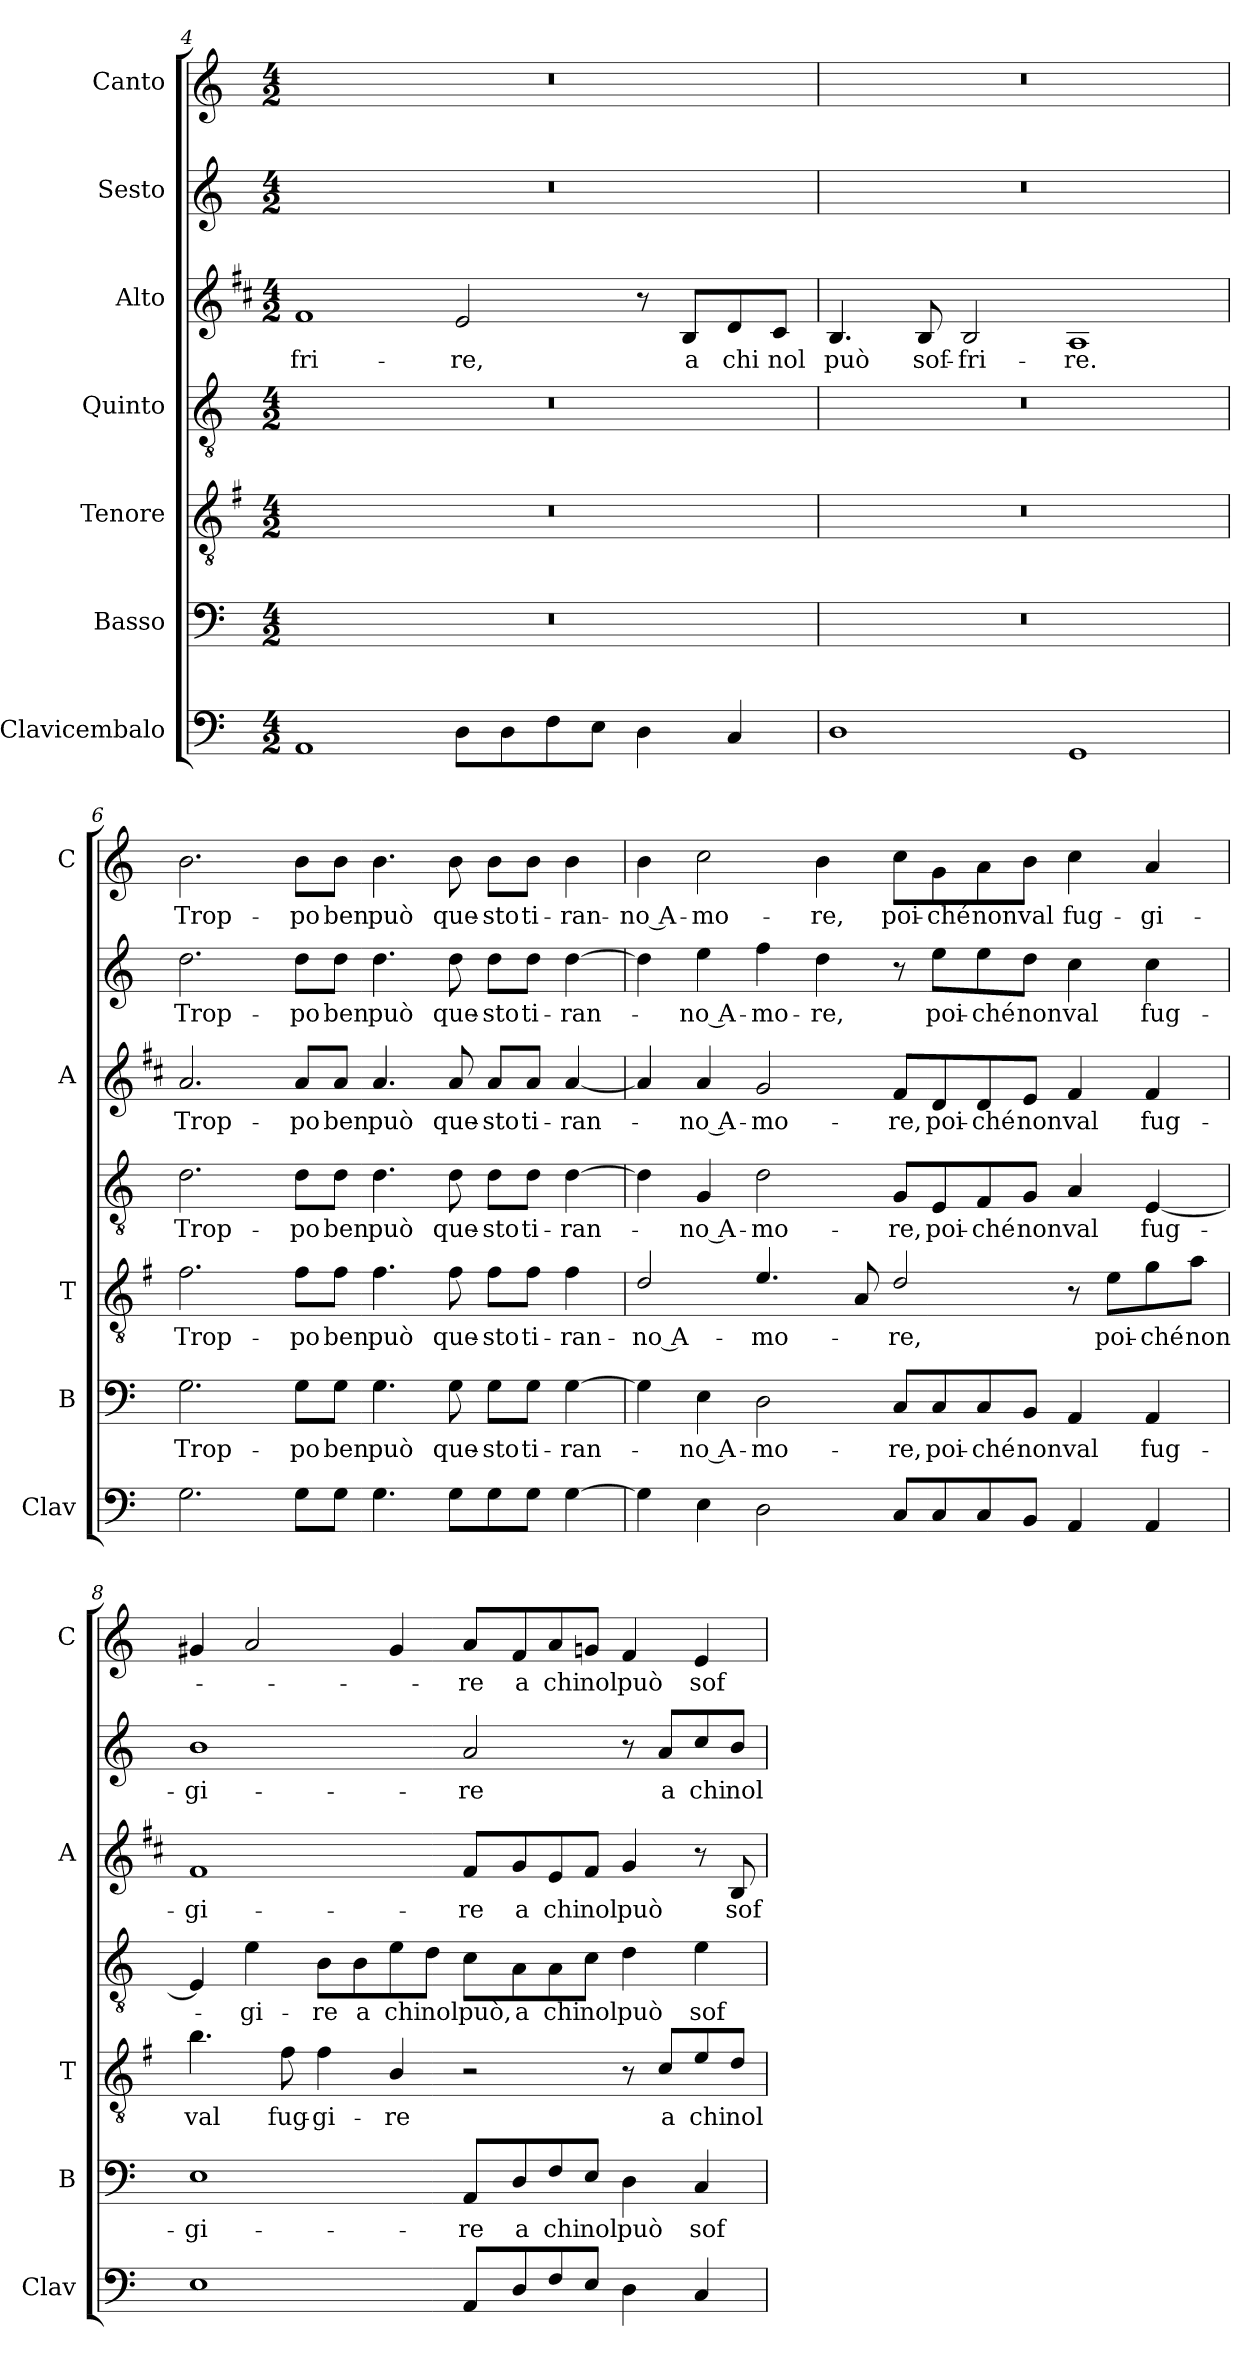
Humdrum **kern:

**kern	**kern	**text	**kern	**text	**kern	**text	**kern	**text	**kern	**text	**kern	**text
*part7	*part6	*part6	*part5	*part5	*part4	*part4	*part3	*part3	*part2	*part2	*part1	*part1
*staff7	*staff6	*staff6	*staff5	*staff5	*staff4	*staff4	*staff3	*staff3	*staff2	*staff2	*staff1	*staff1
*I"Clavicembalo	*I"Basso	*	*I"Tenore	*	*I"Quinto	*	*I"Alto	*	*I"Sesto	*	*I"Canto	*
*I'Clav	*I'B	*	*I'T	*	*	*	*I'A	*	*	*	*I'C	*
*clefF4	*clefF4	*	*clefGv2	*	*clefGv2	*	*clefG2	*	*clefG2	*	*clefG2	*
*	*	*	*ITrd4c7	*	*	*	*ITrd1c2	*	*	*	*	*
*k[]	*k[]	*	*k[]	*	*k[]	*	*k[]	*	*k[]	*	*k[]	*
*C:	*C:	*	*C:	*	*C:	*	*C:	*	*C:	*	*C:	*
*M4/2	*M4/2	*	*M4/2	*	*M4/2	*	*M4/2	*	*M4/2	*	*M4/2	*
=4	=4	=4	=4	=4	=4	=4	=4	=4	=4	=4	=4	=4
!	!	!	!	!	!	!	!	!LO:LY:b	!	!	!	!
1AA	0r	.	0r	.	0r	.	1e	-fri-	0r	.	0r	.
!	!	!	!	!	!	!	!	!LO:LY:b	!	!	!	!
8D\L	.	.	.	.	.	.	2d/	-re,	.	.	.	.
8D\	.	.	.	.	.	.	.	.	.	.	.	.
8F\	.	.	.	.	.	.	.	.	.	.	.	.
8E\J	.	.	.	.	.	.	.	.	.	.	.	.
4D\	.	.	.	.	.	.	8r	.	.	.	.	.
!	!	!	!	!	!	!	!	!LO:LY:b	!	!	!	!
.	.	.	.	.	.	.	8A/L	a	.	.	.	.
!	!	!	!	!	!	!	!	!LO:LY:b	!	!	!	!
4C/	.	.	.	.	.	.	8c/	chi	.	.	.	.
!	!	!	!	!	!	!	!	!LO:LY:b	!	!	!	!
.	.	.	.	.	.	.	8B/J	nol	.	.	.	.
=5	=5	=5	=5	=5	=5	=5	=5	=5	=5	=5	=5	=5
!	!	!	!	!	!	!	!	!LO:LY:b	!	!	!	!
1D	0r	.	0r	.	0r	.	4.A/	può	0r	.	0r	.
!	!	!	!	!	!	!	!	!LO:LY:b	!	!	!	!
.	.	.	.	.	.	.	8A/	sof-	.	.	.	.
!	!	!	!	!	!	!	!	!LO:LY:b	!	!	!	!
.	.	.	.	.	.	.	2A/	-fri-	.	.	.	.
!	!	!	!	!	!	!	!	!LO:LY:b	!	!	!	!
1GG	.	.	.	.	.	.	1G	-re.	.	.	.	.
!!LO:PB:g=z
=6	=6	=6	=6	=6	=6	=6	=6	=6	=6	=6	=6	=6
!	!	!LO:LY:b	!	!LO:LY:b	!	!LO:LY:b	!	!LO:LY:b	!	!LO:LY:b	!	!LO:LY:b
2.G\	2.G\	Trop-	2.B\	Trop-	2.d\	Trop-	2.g/	Trop-	2.dd\	Trop-	2.b\	Trop-
!	!	!LO:LY:b	!	!LO:LY:b	!	!LO:LY:b	!	!LO:LY:b	!	!LO:LY:b	!	!LO:LY:b
8G\L	8G\L	-po	8B\L	-po	8d\L	-po	8g/L	-po	8dd\L	-po	8b\L	-po
!	!	!LO:LY:b	!	!LO:LY:b	!	!LO:LY:b	!	!LO:LY:b	!	!LO:LY:b	!	!LO:LY:b
8G\J	8G\J	ben	8B\J	ben	8d\J	ben	8g/J	ben	8dd\J	ben	8b\J	ben
!	!	!LO:LY:b	!	!LO:LY:b	!	!LO:LY:b	!	!LO:LY:b	!	!LO:LY:b	!	!LO:LY:b
4.G\	4.G\	può	4.B\	può	4.d\	può	4.g/	può	4.dd\	può	4.b\	può
!	!	!LO:LY:b	!	!LO:LY:b	!	!LO:LY:b	!	!LO:LY:b	!	!LO:LY:b	!	!LO:LY:b
8G\L	8G\	que-	8B\	que-	8d\	que-	8g/	que-	8dd\	que-	8b\	que-
!	!	!LO:LY:b	!	!LO:LY:b	!	!LO:LY:b	!	!LO:LY:b	!	!LO:LY:b	!	!LO:LY:b
8G\	8G\L	-sto	8B\L	-sto	8d\L	-sto	8g/L	-sto	8dd\L	-sto	8b\L	-sto
!	!	!LO:LY:b	!	!LO:LY:b	!	!LO:LY:b	!	!LO:LY:b	!	!LO:LY:b	!	!LO:LY:b
8G\J	8G\J	ti-	8B\J	ti-	8d\J	ti-	8g/J	ti-	8dd\J	ti-	8b\J	ti-
!	!	!LO:LY:b	!	!LO:LY:b	!	!LO:LY:b	!	!LO:LY:b	!	!LO:LY:b	!	!LO:LY:b
[4G\	[4G\	-ran-	4B\	-ran-	[4d\	-ran-	[4g/	-ran-	[4dd\	-ran-	4b\	-ran-
=7	=7	=7	=7	=7	=7	=7	=7	=7	=7	=7	=7	=7
!	!	!	!	!LO:LY:b	!	!	!	!	!	!	!	!LO:LY:b
4G\]	4G\]	.	2G/	-no A-	4d\]	.	4g/]	.	4dd\]	.	4b\	-no A-
!	!	!LO:LY:b	!	!	!	!LO:LY:b	!	!LO:LY:b	!	!LO:LY:b	!	!LO:LY:b
4E\	4E\	-no A-	.	.	4G/	-no A-	4g/	-no A-	4ee\	-no A-	2cc\	-mo-
!	!	!LO:LY:b	!	!LO:LY:b	!	!LO:LY:b	!	!LO:LY:b	!	!LO:LY:b	!	!
2D\	2D\	-mo-	4.A/	-mo-	2d\	-mo-	2f/	-mo-	4ff\	-mo-	.	.
!	!	!	!	!	!	!	!	!	!	!LO:LY:b	!	!LO:LY:b
.	.	.	.	.	.	.	.	.	4dd\	-re,	4b\	-re,
.	.	.	8D/	.	.	.	.	.	.	.	.	.
!	!	!LO:LY:b	!	!LO:LY:b	!	!LO:LY:b	!	!LO:LY:b	!	!	!	!LO:LY:b
8C/L	8C/L	-re,	2G/	-re,	8G/L	-re,	8e/L	-re,	8r	.	8cc\L	poi-
!	!	!LO:LY:b	!	!	!	!LO:LY:b	!	!LO:LY:b	!	!LO:LY:b	!	!LO:LY:b
8C/	8C/	poi-	.	.	8E/	poi-	8c/	poi-	8ee\L	poi-	8g\	-ché
!	!	!LO:LY:b	!	!	!	!LO:LY:b	!	!LO:LY:b	!	!LO:LY:b	!	!LO:LY:b
8C/	8C/	-ché	.	.	8F/	-ché	8c/	-ché	8ee\	-ché	8a\	non
!	!	!LO:LY:b	!	!	!	!LO:LY:b	!	!LO:LY:b	!	!LO:LY:b	!	!LO:LY:b
8BB/J	8BB/J	non	.	.	8G/J	non	8d/J	non	8dd\J	non	8b\J	val
!	!	!LO:LY:b	!	!	!	!LO:LY:b	!	!LO:LY:b	!	!LO:LY:b	!	!LO:LY:b
4AA/	4AA/	val	8r	.	4A/	val	4e/	val	4cc\	val	4cc\	fug-
!	!	!	!	!LO:LY:b	!	!	!	!	!	!	!	!
.	.	.	8A\L	poi-	.	.	.	.	.	.	.	.
!	!	!LO:LY:b	!	!LO:LY:b	!	!LO:LY:b	!	!LO:LY:b	!	!LO:LY:b	!	!LO:LY:b
4AA/	4AA/	fug-	8c\	-ché	[4E/	fug-	4e/	fug-	4cc\	fug-	4a/	-gi-
!	!	!	!	!LO:LY:b	!	!	!	!	!	!	!	!
.	.	.	8d\J	non	.	.	.	.	.	.	.	.
!!LO:LB:g=z
=8	=8	=8	=8	=8	=8	=8	=8	=8	=8	=8	=8	=8
!	!	!LO:LY:b	!	!LO:LY:b	!	!	!	!LO:LY:b	!	!LO:LY:b	!	!
1E	1E	-gi-	4.e\	val	4E/]	.	1e	-gi-	1b	-gi-	4g#X/	.
!	!	!	!	!	!	!LO:LY:b	!	!	!	!	!	!
.	.	.	.	.	4e\	-gi-	.	.	.	.	2a/	.
!	!	!	!	!LO:LY:b	!	!	!	!	!	!	!	!
.	.	.	8B\	fug-	.	.	.	.	.	.	.	.
!	!	!	!	!LO:LY:b	!	!LO:LY:b	!	!	!	!	!	!
.	.	.	4B\	-gi-	8B\L	-re	.	.	.	.	.	.
!	!	!	!	!	!	!LO:LY:b	!	!	!	!	!	!
.	.	.	.	.	8B\	a	.	.	.	.	.	.
!	!	!	!	!LO:LY:b	!	!LO:LY:b	!	!	!	!	!	!
.	.	.	4E/	-re	8e\	chi	.	.	.	.	4g#/	.
!	!	!	!	!	!	!LO:LY:b	!	!	!	!	!	!
.	.	.	.	.	8d\J	nol	.	.	.	.	.	.
!	!	!LO:LY:b	!	!	!	!LO:LY:b	!	!LO:LY:b	!	!LO:LY:b	!	!LO:LY:b
8AA/L	8AA/L	-re	2r	.	8c\L	può,	8e/L	-re	2a/	-re	8a/L	-re
!	!	!LO:LY:b	!	!	!	!LO:LY:b	!	!LO:LY:b	!	!	!	!LO:LY:b
8D/	8D/	a	.	.	8A\	a	8f/	a	.	.	8f/	a
!	!	!LO:LY:b	!	!	!	!LO:LY:b	!	!LO:LY:b	!	!	!	!LO:LY:b
8F/	8F/	chi	.	.	8A\	chi	8d/	chi	.	.	8a/	chi
!	!	!LO:LY:b	!	!	!	!LO:LY:b	!	!LO:LY:b	!	!	!	!LO:LY:b
8E/J	8E/J	nol	.	.	8c\J	nol	8e/J	nol	.	.	8gn/J	nol
!	!	!LO:LY:b	!	!	!	!LO:LY:b	!	!LO:LY:b	!	!	!	!LO:LY:b
4D\	4D\	può	8r	.	4d\	può	4f/	può	8r	.	4f/	può
!	!	!	!	!LO:LY:b	!	!	!	!	!	!LO:LY:b	!	!
.	.	.	8F/L	a	.	.	.	.	8a/L	a	.	.
!	!	!LO:LY:b	!	!LO:LY:b	!	!LO:LY:b	!	!	!	!LO:LY:b	!	!LO:LY:b
4C/	4C/	sof-	8A/	chi	4e\	sof-	8r	.	8cc/	chi	4e/	sof-
!	!	!	!	!LO:LY:b	!	!	!	!LO:LY:b	!	!LO:LY:b	!	!
.	.	.	8G/J	nol	.	.	8A/	sof-	8b/J	nol	.	.
=	=	=	=	=	=	=	=	=	=	=	=	=
*-	*-	*-	*-	*-	*-	*-	*-	*-	*-	*-	*-	*-
